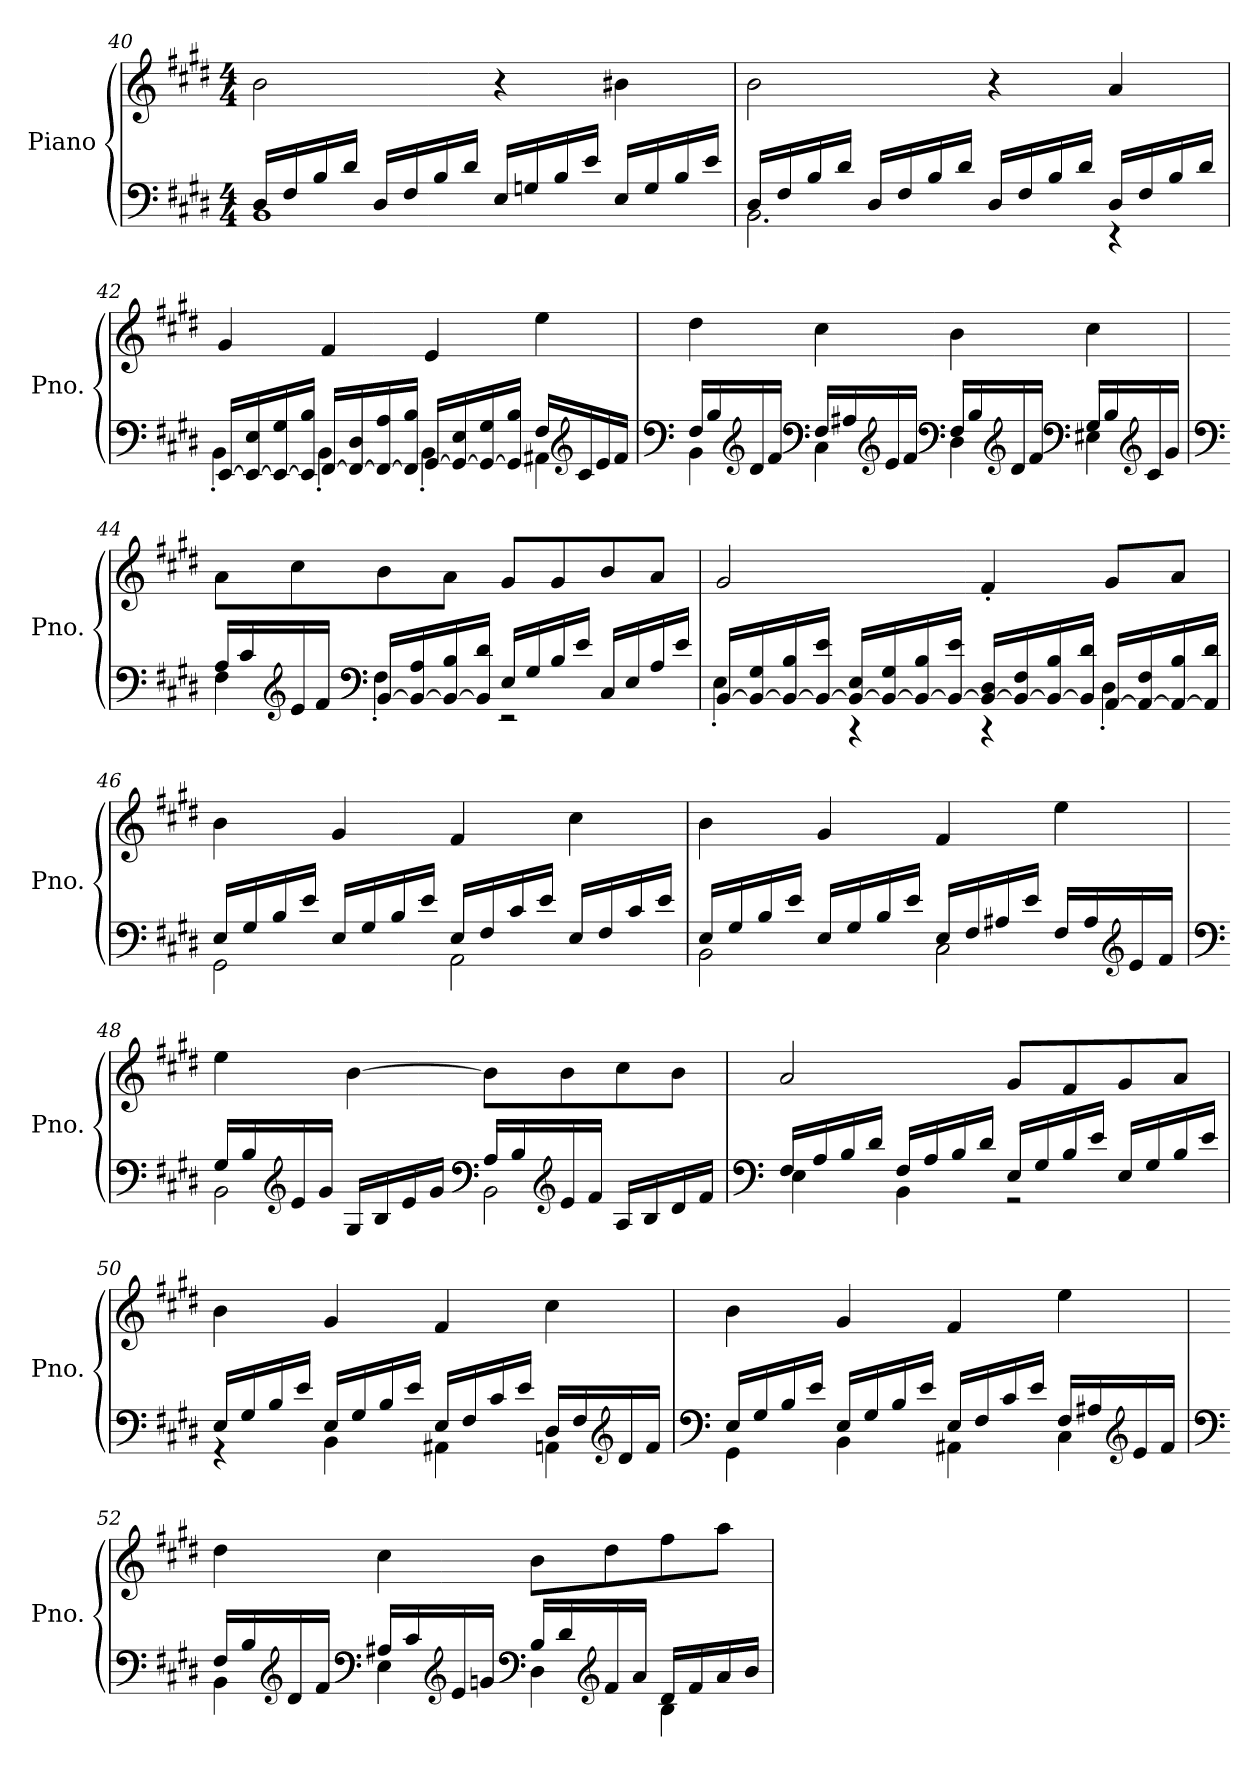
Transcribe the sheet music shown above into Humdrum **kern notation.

**kern	**kern
*part1	*part1
*staff2	*staff1
*I"Piano	*
*I'Pno.	*
!!LO:LB:g=z
*clefF4	*clefG2
*k[f#c#g#d#]	*k[f#c#g#d#]
*M4/4	*M4/4
=40	=40
*^	*
16D#/LL	1BB	2b\
16F#/	.	.
16B/	.	.
16d#/JJ	.	.
16D#/LL	.	.
16F#/	.	.
16B/	.	.
16d#/JJ	.	.
16E/LL	.	4r
16Gn/	.	.
16B/	.	.
16e/JJ	.	.
*	*	*MM80
16E/LL	.	4b#X\
16G/	.	.
16B/	.	.
16e/JJ	.	.
=41	=41	=41
16D#/LL	2.BB\	2b\
16F#/	.	.
16B/	.	.
16d#/JJ	.	.
16D#/LL	.	.
16F#/	.	.
16B/	.	.
16d#/JJ	.	.
*	*	*MM92
16D#/LL	.	4r
16F#/	.	.
16B/	.	.
16d#/JJ	.	.
16D#/LL	4r	4a/
16F#/	.	.
16B/	.	.
16d#/JJ	.	.
!!LO:PB:g=z
=42	=42	=42
[16EE/LL	4BB'\	4g#/
16EE/_ 16E/	.	.
16EE/_ 16G#/	.	.
16EE/] 16B/JJ	.	.
[16FF#/LL	4BB'\	4f#/
16FF#/_ 16D#/	.	.
16FF#/_ 16A/	.	.
16FF#/] 16B/JJ	.	.
[16GG#/LL	4BB'\	4e/
16GG#/_ 16E/	.	.
16GG#/_ 16G#/	.	.
16GG#/] 16B/JJ	.	.
16F#/LL	4AA#X\	4ee\
*clefG2	*	*
16c#/	.	.
16e/	.	.
16f#/JJ	.	.
!!LO:LB:g=z
=43	=43	=43
*clefF4	*	*
16F#/LL	4BB\	4dd#\
16B/	.	.
*clefG2	*	*
16d#/	.	.
16f#/JJ	.	.
*clefF4	*	*
16F#/LL	4C#\	4cc#\
16A#X/	.	.
*clefG2	*	*
16e/	.	.
16f#/JJ	.	.
*clefF4	*	*
16F#/LL	4D#\	4b\
16B/	.	.
*clefG2	*	*
16d#/	.	.
16f#/JJ	.	.
*clefF4	*	*
16G#/LL	4E#X\	4cc#\
16B/	.	.
*clefG2	*	*
16c#/	.	.
16g#/JJ	.	.
!!LO:LB:g=z
=44	=44	=44
*clefF4	*	*
16A/LL	4F#\	8a\L
16c#/	.	.
*clefG2	*	*
16e/	.	8cc#\
16f#/JJ	.	.
*clefF4	*	*
[16BB/LL	4F#'\	8b\
16BB/_ 16A/	.	.
16BB/_ 16B/	.	8a\J
16BB/] 16d#/JJ	.	.
16E/LL	2r	8g#/L
16G#/	.	.
16B/	.	8g#/
16e/JJ	.	.
16C#/LL	.	8b/
16E/	.	.
16A/	.	8a/J
16e/JJ	.	.
!!LO:LB:g=z
=45	=45	=45
[16BB/LL	4E'\	2g#/
16BB/_ 16G#/	.	.
16BB/_ 16B/	.	.
16BB/_ 16e/JJ	.	.
16BB/_ 16E/LL	4r	.
16BB/_ 16G#/	.	.
16BB/_ 16B/	.	.
16BB/_ 16e/JJ	.	.
16BB/_ 16D#/LL	4r	4f#'/
16BB/_ 16F#/	.	.
16BB/_ 16B/	.	.
16BB/] 16d#/JJ	.	.
[16AA/LL	4D#'\	8g#/L
16AA/_ 16F#/	.	.
16AA/_ 16B/	.	8a/J
16AA/] 16d#/JJ	.	.
=46	=46	=46
*	*	*MM92
16E/LL	2GG#\	4b\
16G#/	.	.
16B/	.	.
16e/JJ	.	.
16E/LL	.	4g#/
16G#/	.	.
16B/	.	.
16e/JJ	.	.
16E/LL	2AA\	4f#/
16F#/	.	.
16c#/	.	.
16e/JJ	.	.
*	*	*MM80
16E/LL	.	4cc#\
16F#/	.	.
16c#/	.	.
16e/JJ	.	.
!!LO:LB:g=z
=47	=47	=47
16E/LL	2BB\	4b\
16G#/	.	.
16B/	.	.
16e/JJ	.	.
*	*	*MM92
16E/LL	.	4g#/
16G#/	.	.
16B/	.	.
16e/JJ	.	.
16E/LL	2C#\	4f#/
16F#/	.	.
16A#X/	.	.
16e/JJ	.	.
*	*	*MM80
16F#/LL	.	4ee\
16A#/	.	.
*clefG2	*	*
16e/	.	.
16f#/JJ	.	.
=48	=48	=48
*clefF4	*	*
*	*	*MM92
16G#/LL	2BB\	4ee\
16B/	.	.
*clefG2	*	*
16e/	.	.
16g#/JJ	.	.
16G#/LL	.	[4b\
16B/	.	.
16e/	.	.
16g#/JJ	.	.
*clefF4	*	*
16A/LL	2BB\	8b\L]
16B/	.	.
*clefG2	*	*
16e/	.	8b\
16f#/JJ	.	.
16A/LL	.	8cc#\
16B/	.	.
16d#/	.	8b\J
16f#/JJ	.	.
!!LO:LB:g=z
=49	=49	=49
*clefF4	*	*
16F#/LL	4E\	2a/
16A/	.	.
16B/	.	.
16d#/JJ	.	.
16F#/LL	4BB\	.
16A/	.	.
16B/	.	.
16d#/JJ	.	.
16E/LL	2r	8g#/L
16G#/	.	.
16B/	.	8f#/
16e/JJ	.	.
16E/LL	.	8g#/
16G#/	.	.
16B/	.	8a/J
16e/JJ	.	.
=50	=50	=50
16E/LL	4r	4b\
16G#/	.	.
16B/	.	.
16e/JJ	.	.
16E/LL	4BB\	4g#/
16G#/	.	.
16B/	.	.
16e/JJ	.	.
16E/LL	4AA#X\	4f#/
16F#/	.	.
16c#/	.	.
16e/JJ	.	.
16D#/LL	4AAn\	4cc#\
16F#/	.	.
*clefG2	*	*
16d#/	.	.
16f#/JJ	.	.
!!LO:PB:g=z
=51	=51	=51
*clefF4	*	*
16E/LL	4GG#\	4b\
16G#/	.	.
16B/	.	.
16e/JJ	.	.
16E/LL	4BB\	4g#/
16G#/	.	.
16B/	.	.
16e/JJ	.	.
16E/LL	4AA#X\	4f#/
16F#/	.	.
16c#/	.	.
16e/JJ	.	.
16F#/LL	4C#\	4ee\
16A#X/	.	.
*clefG2	*	*
16e/	.	.
16f#/JJ	.	.
!!LO:LB:g=z
=52	=52	=52
*clefF4	*	*
16F#/LL	4BB\	4dd#\
16B/	.	.
*clefG2	*	*
16d#/	.	.
16f#/JJ	.	.
*clefF4	*	*
16A#X/LL	4E\	4cc#\
16c#/	.	.
*clefG2	*	*
16e/	.	.
16gn/JJ	.	.
*clefF4	*	*
*	*	*MM84
16B/LL	4D#\	8b\L
16d#/	.	.
*clefG2	*	*
16f#/	.	8dd#\
16a/JJ	.	.
16d#/LL	4B\	8ff#\
16f#/	.	.
16a/	.	8aa\J
16b/JJ	.	.
*v	*v	*
=	=
*-	*-
